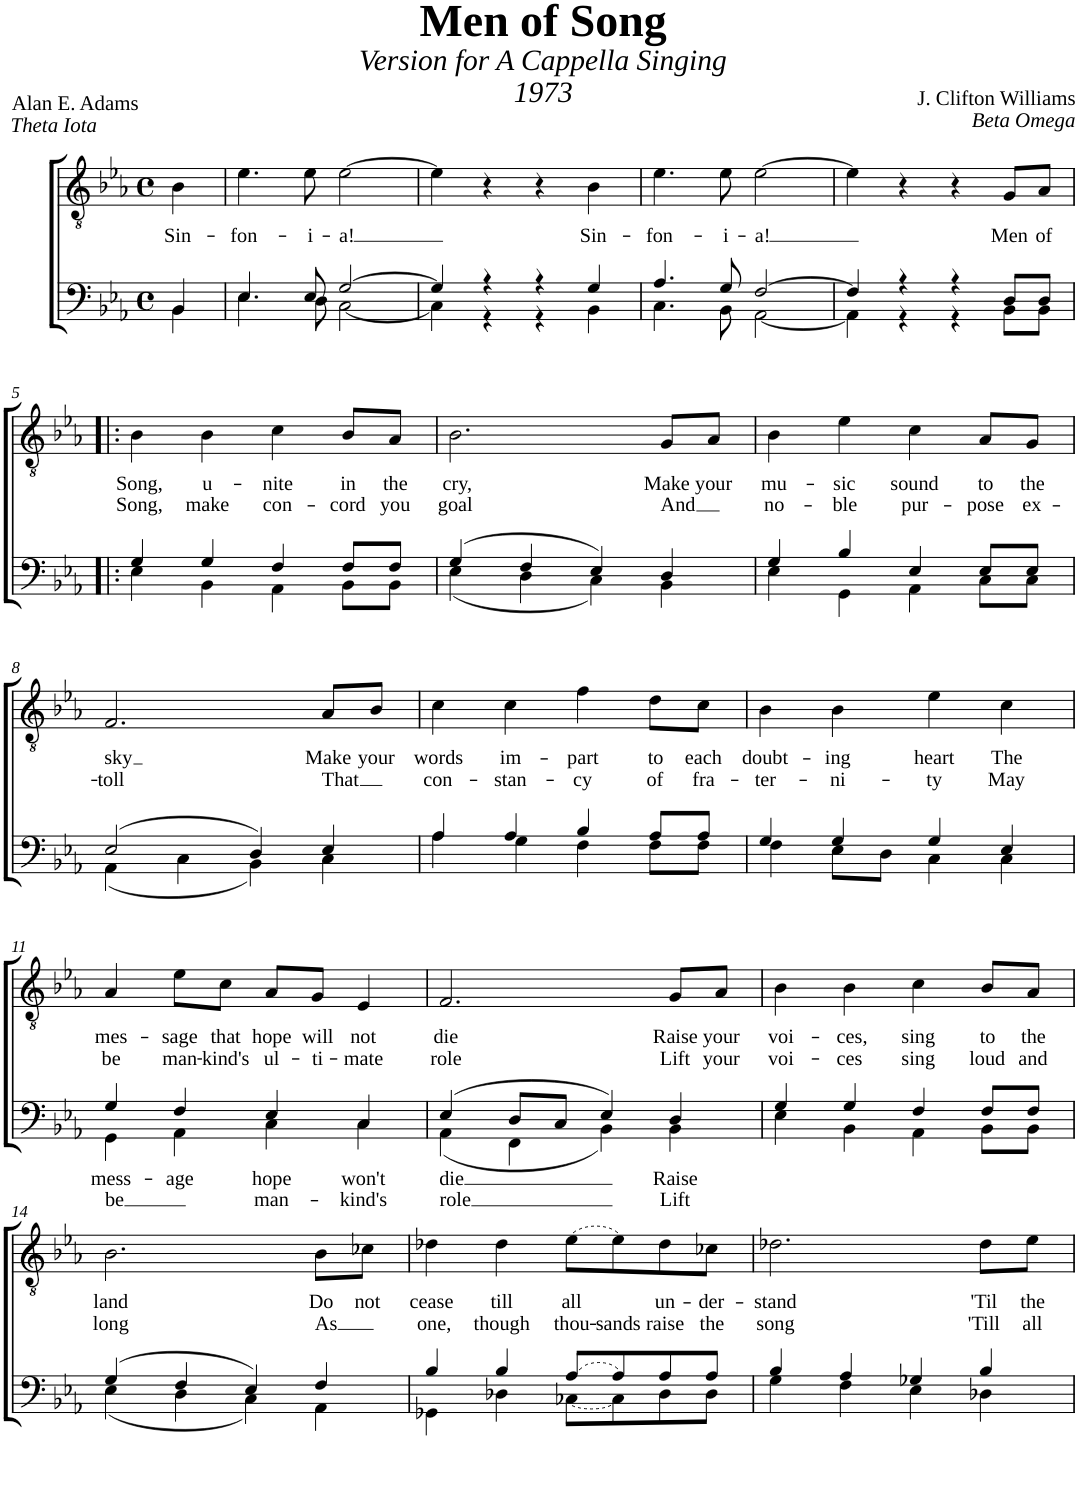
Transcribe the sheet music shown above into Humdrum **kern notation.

**kern	**text	**text	**kern	**text	**text
*part2	*part2	*part2	*part1	*part1	*part1
*staff2	*staff2	*staff2	*staff1	*staff1	*staff1
*I"Piano 3	*	*	*I"Piano 1	*	*
*I'Pno	*	*	*I'Pno	*	*
*clefF4	*	*	*clefGv2	*	*
*k[b-e-a-]	*	*	*k[b-e-a-]	*	*
*M4/4	*	*	*M4/4	*	*
*met(c)	*	*	*met(c)	*	*
=	=	=	=	=	=
*^	*	*	*	*	*
!	!	!	!	!	!LO:LY:b	!
4BB-/	4BB-\	.	.	4B-\	Sin-	.
=1	=1	=1	=1	=1	=1	=1
!	!	!	!	!	!LO:LY:b	!
4.E-/	4.E-\	.	.	4.e-\	-fon-	.
!	!	!	!	!	!LO:LY:b	!
8E-/	8D\	.	.	8e-\	-i-	.
!	!	!	!	!	!LO:LY:b	!
[2G/	[2C\	.	.	[2e-\	-a!	.
=2	=2	=2	=2	=2	=2	=2
4G/]	4C\]	.	.	4e-\]	.	.
4r	4r	.	.	4r	.	.
4r	4r	.	.	4r	.	.
!	!	!	!	!	!LO:LY:b	!
4G/	4BB-\	.	.	4B-\	Sin-	.
=3	=3	=3	=3	=3	=3	=3
!	!	!	!	!	!LO:LY:b	!
4.A-/	4.C\	.	.	4.e-\	-fon-	.
!	!	!	!	!	!LO:LY:b	!
8G/	8BB-\	.	.	8e-\	-i-	.
!	!	!	!	!	!LO:LY:b	!
[2F/	[2AA-\	.	.	[2e-\	-a!	.
=4	=4	=4	=4	=4	=4	=4
4F/]	4AA-\]	.	.	4e-\]	.	.
4r	4r	.	.	4r	.	.
4r	4r	.	.	4r	.	.
!	!	!	!	!	!LO:LY:b	!
8D/L	8BB-\L	.	.	8G/L	Men	.
!	!	!	!	!	!LO:LY:b	!
8D/J	8BB-\J	.	.	8A-/J	of	.
!!LO:LB:g=z
=5!|:	=5!|:	=5!|:	=5!|:	=5!|:	=5!|:	=5!|:
!	!	!	!	!	!LO:LY:b	!LO:LY:b
4G/	4E-\	.	.	4B-\	Song,	Song,
!	!	!	!	!	!LO:LY:b	!LO:LY:b
4G/	4BB-\	.	.	4B-\	u-	make
!	!	!	!	!	!LO:LY:b	!LO:LY:b
4F/	4AA-\	.	.	4c\	-nite	con-
!	!	!	!	!	!LO:LY:b	!LO:LY:b
8F/L	8BB-\L	.	.	8B-/L	in	-cord
!	!	!	!	!	!LO:LY:b	!LO:LY:b
8F/J	8BB-\J	.	.	8A-/J	the	you
=6	=6	=6	=6	=6	=6	=6
!	!	!	!	!	!LO:LY:b	!LO:LY:b
(4G/	(4E-\	.	.	2.B-\	cry,	goal
4F/	4D\	.	.	.	.	.
4E-/)	4C\)	.	.	.	.	.
!	!	!	!	!	!LO:LY:b	!LO:LY:b
4D/	4BB-\	.	.	8G/L	Make	And
!	!	!	!	!	!LO:LY:b	!
.	.	.	.	8A-/J	your	.
=7	=7	=7	=7	=7	=7	=7
!	!	!	!	!	!LO:LY:b	!LO:LY:b
4G/	4E-\	.	.	4B-\	mu-	no-
!	!	!	!	!	!LO:LY:b	!LO:LY:b
4B-/	4GG\	.	.	4e-\	-sic	-ble
!	!	!	!	!	!LO:LY:b	!LO:LY:b
4E-/	4AA-\	.	.	4c\	sound	pur-
!	!	!	!	!	!LO:LY:b	!LO:LY:b
8E-/L	8C\L	.	.	8A-/L	to	-pose
!	!	!	!	!	!LO:LY:b	!LO:LY:b
8E-/J	8C\J	.	.	8G/J	the	ex-
!!LO:LB:g=z
=8	=8	=8	=8	=8	=8	=8
!	!	!	!	!	!LO:LY:b	!LO:LY:b
(2E-/	(4AA-\	.	.	2.F/	sky	-toll
.	4C\	.	.	.	.	.
4D/)	4BB-\)	.	.	.	.	.
!	!	!	!	!	!LO:LY:b	!LO:LY:b
4E-/	4C\	.	.	8A-/L	Make	That
!	!	!	!	!	!LO:LY:b	!
.	.	.	.	8B-/J	your	.
=9	=9	=9	=9	=9	=9	=9
!	!	!	!	!	!LO:LY:b	!LO:LY:b
4A-/	4A-\	.	.	4c\	words	con-
!	!	!	!	!	!LO:LY:b	!LO:LY:b
4A-/	4G\	.	.	4c\	im-	-stan-
!	!	!	!	!	!LO:LY:b	!LO:LY:b
4B-/	4F\	.	.	4f\	-part	-cy
!	!	!	!	!	!LO:LY:b	!LO:LY:b
8A-/L	8F\L	.	.	8d\L	to	of
!	!	!	!	!	!LO:LY:b	!LO:LY:b
8A-/J	8F\J	.	.	8c\J	each	fra-
=10	=10	=10	=10	=10	=10	=10
!	!	!	!	!	!LO:LY:b	!LO:LY:b
4G/	4F\	.	.	4B-\	doubt-	-ter-
!	!	!	!	!	!LO:LY:b	!LO:LY:b
4G/	8E-\L	.	.	4B-\	-ing	-ni-
.	8D\J	.	.	.	.	.
!	!	!	!	!	!LO:LY:b	!LO:LY:b
4G/	4C\	.	.	4e-\	heart	-ty
!	!	!	!	!	!LO:LY:b	!LO:LY:b
4E-/	4C\	.	.	4c\	The	May
!!LO:LB:g=z
=11	=11	=11	=11	=11	=11	=11
!	!	!LO:LY:b	!LO:LY:b	!	!LO:LY:b	!LO:LY:b
4G/	4GG\	mess-	be	4A-/	mes-	be
!	!	!LO:LY:b	!	!	!LO:LY:b	!LO:LY:b
4F/	4AA-\	-age	.	8e-\L	-sage	man-
!	!	!	!	!	!LO:LY:b	!LO:LY:b
.	.	.	.	8c\J	that	-kind's
!	!	!LO:LY:b	!LO:LY:b	!	!LO:LY:b	!LO:LY:b
4E-/	4C\	hope	man-	8A-/L	hope	ul-
!	!	!	!	!	!LO:LY:b	!LO:LY:b
.	.	.	.	8G/J	will	-ti-
!	!	!LO:LY:b	!LO:LY:b	!	!LO:LY:b	!LO:LY:b
4C/	4C\	won't	-kind's	4E-/	not	-mate
=12	=12	=12	=12	=12	=12	=12
!	!	!LO:LY:b	!LO:LY:b	!	!LO:LY:b	!LO:LY:b
(4E-/	(4AA-\	die	role	2.F/	die	role
8D/L	4FF\	.	.	.	.	.
8C/J	.	.	.	.	.	.
4E-/)	4BB-\)	.	.	.	.	.
!	!	!LO:LY:b	!LO:LY:b	!	!LO:LY:b	!LO:LY:b
4D/	4BB-\	Raise	Lift	8G/L	Raise	Lift
!	!	!	!	!	!LO:LY:b	!LO:LY:b
.	.	.	.	8A-/J	your	your
=13	=13	=13	=13	=13	=13	=13
!	!	!	!	!	!LO:LY:b	!LO:LY:b
4G/	4E-\	.	.	4B-\	voi-	voi-
!	!	!	!	!	!LO:LY:b	!LO:LY:b
4G/	4BB-\	.	.	4B-\	-ces,	-ces
!	!	!	!	!	!LO:LY:b	!LO:LY:b
4F/	4AA-\	.	.	4c\	sing	sing
!	!	!	!	!	!LO:LY:b	!LO:LY:b
8F/L	8BB-\L	.	.	8B-/L	to	loud
!	!	!	!	!	!LO:LY:b	!LO:LY:b
8F/J	8BB-\J	.	.	8A-/J	the	and
!!LO:LB:g=z
=14	=14	=14	=14	=14	=14	=14
!	!	!	!	!	!LO:LY:b	!LO:LY:b
(4G/	(4E-\	.	.	2.B-\	land	long
4F/	4D\	.	.	.	.	.
4E-/)	4C\)	.	.	.	.	.
!	!	!	!	!	!LO:LY:b	!LO:LY:b
4F/	4AA-\	.	.	8B-\L	Do	As
!	!	!	!	!	!LO:LY:b	!
.	.	.	.	8c-X\J	not	.
=15	=15	=15	=15	=15	=15	=15
!	!	!	!	!	!LO:LY:b	!LO:LY:b
4B-/	4GG-X\	.	.	4d-X\	cease	one,
!	!	!	!	!	!LO:LY:b	!LO:LY:b
4B-/	4D-X\	.	.	4d-\	till	though
!LO:T:dash	!LO:T:dash	!	!	!LO:T:dash	!LO:LY:b	!LO:LY:b
[8A-/L	[8C-X\L	.	.	[8e-\L	all	thou-
!	!	!	!	!	!	!LO:LY:b
8A-/]	8C-\]	.	.	8e-\]	.	-sands
!	!	!	!	!	!LO:LY:b	!LO:LY:b
8A-/	8D-\	.	.	8d-\	un-	raise
!	!	!	!	!	!LO:LY:b	!LO:LY:b
8A-/J	8D-\J	.	.	8c-X\J	-der-	the
=16	=16	=16	=16	=16	=16	=16
!	!	!	!	!	!LO:LY:b	!LO:LY:b
4B-/	4G\	.	.	2.d-X\	-stand	song
4A-/	4F\	.	.	.	.	.
4G-X/	4E-\	.	.	.	.	.
!	!	!	!	!	!LO:LY:b	!LO:LY:b
4B-/	4D-X\	.	.	8d-\L	'Til	'Till
!	!	!	!	!	!LO:LY:b	!LO:LY:b
.	.	.	.	8e-\J	the	all
*v	*v	*	*	*	*	*
=	=	=	=	=	=
*-	*-	*-	*-	*-	*-
